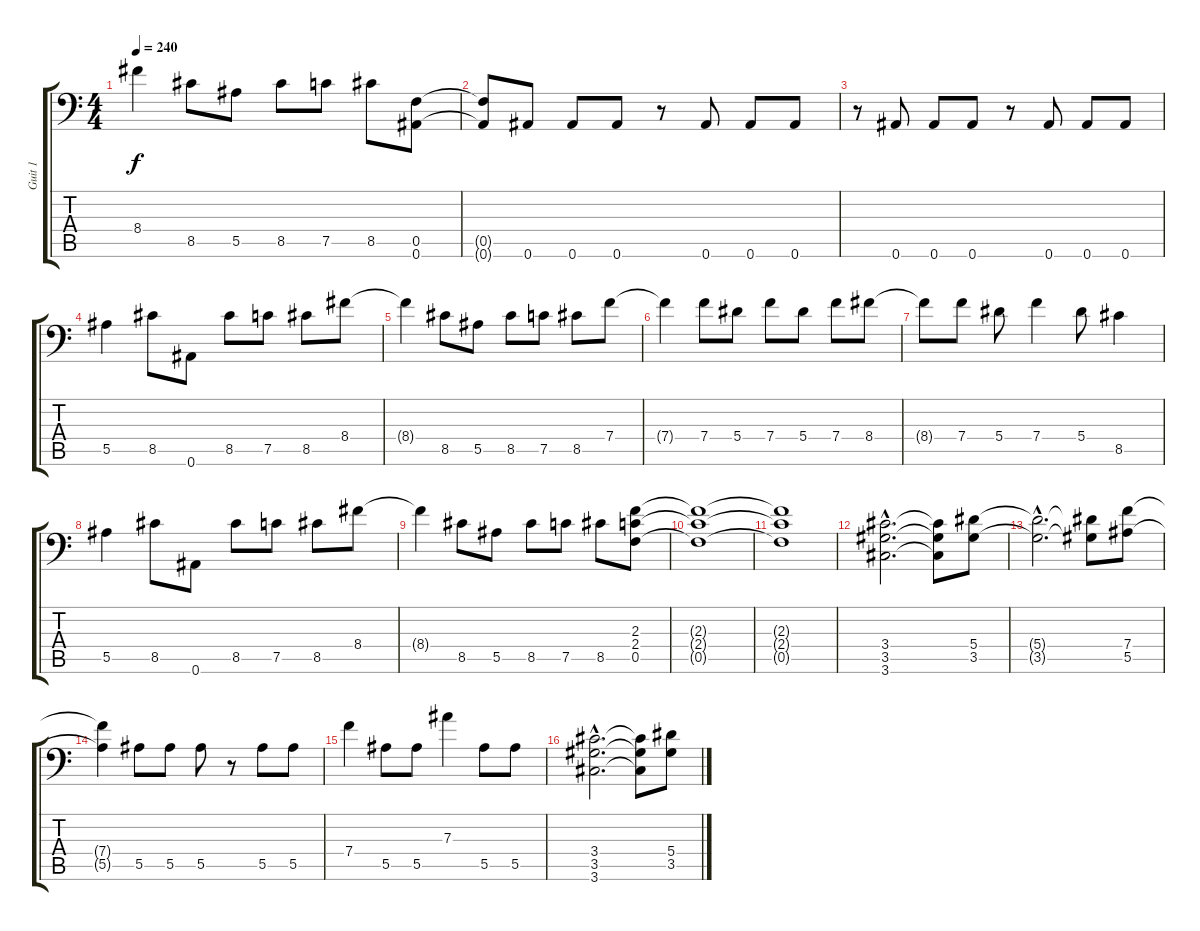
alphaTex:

\track ("Guit 1" "Guit 1") {instrument distortionguitar}
\staff {score tabs}
\tuning (C4 G3 Eb3 Bb2 F2 Bb1) {hide}
\ts (4 4)
\tempo 240
\clef f4
\ks c
8.4{t}.4{dy f} 8.5.8 5.5.8 8.5.8 7.5.8 8.5.8 (0.5 0.6).8 |
(0.5{t} 0.6{t}).8 0.6.8 0.6.8 0.6.8 r.8 0.6.8 0.6.8 0.6.8 |
r.8 0.6.8 0.6.8 0.6.8 r.8 0.6.8 0.6.8 0.6.8 |
5.5.4 8.5.8 0.6.8 8.5.8 7.5.8 8.5.8 8.4.8 |
8.4{t}.4 8.5.8 5.5.8 8.5.8 7.5.8 8.5.8 7.4.8 |
7.4{t}.4 7.4.8 5.4.8 7.4.8 5.4.8 7.4.8 8.4.8 |
8.4{t}.8 7.4.8 5.4.8 7.4.4 5.4.8 8.5.4 |
5.5.4 8.5.8 0.6.8 8.5.8 7.5.8 8.5.8 8.4.8 |
8.4{t}.4 8.5.8 5.5.8 8.5.8 7.5.8 8.5.8 (2.3 2.4 0.5).8 |
(2.3{t} 2.4{t} 0.5{t}).1 |
(2.3{t} 2.4{t} 0.5{t}).1 |
(3.4{hac} 3.5{hac} 3.6{hac}).2{d} (3.4{t} 3.5{t} 3.6{t}).8 (5.4 3.5).8 |
(5.4{hac t} 3.5{hac t}).2{d} (5.4{t} 3.5{t}).8 (7.4 5.5).8 |
(7.4{t} 5.5{t}).4 5.5.8 5.5.8 5.5.8 r.8 5.5.8 5.5.8 |
7.4.4 5.5.8 5.5.8 7.3.4 5.5.8 5.5.8 |
(3.4{hac} 3.5{hac} 3.6{hac}).2{d} (3.4{t} 3.5{t} 3.6{t}).8 (5.4 3.5).8
